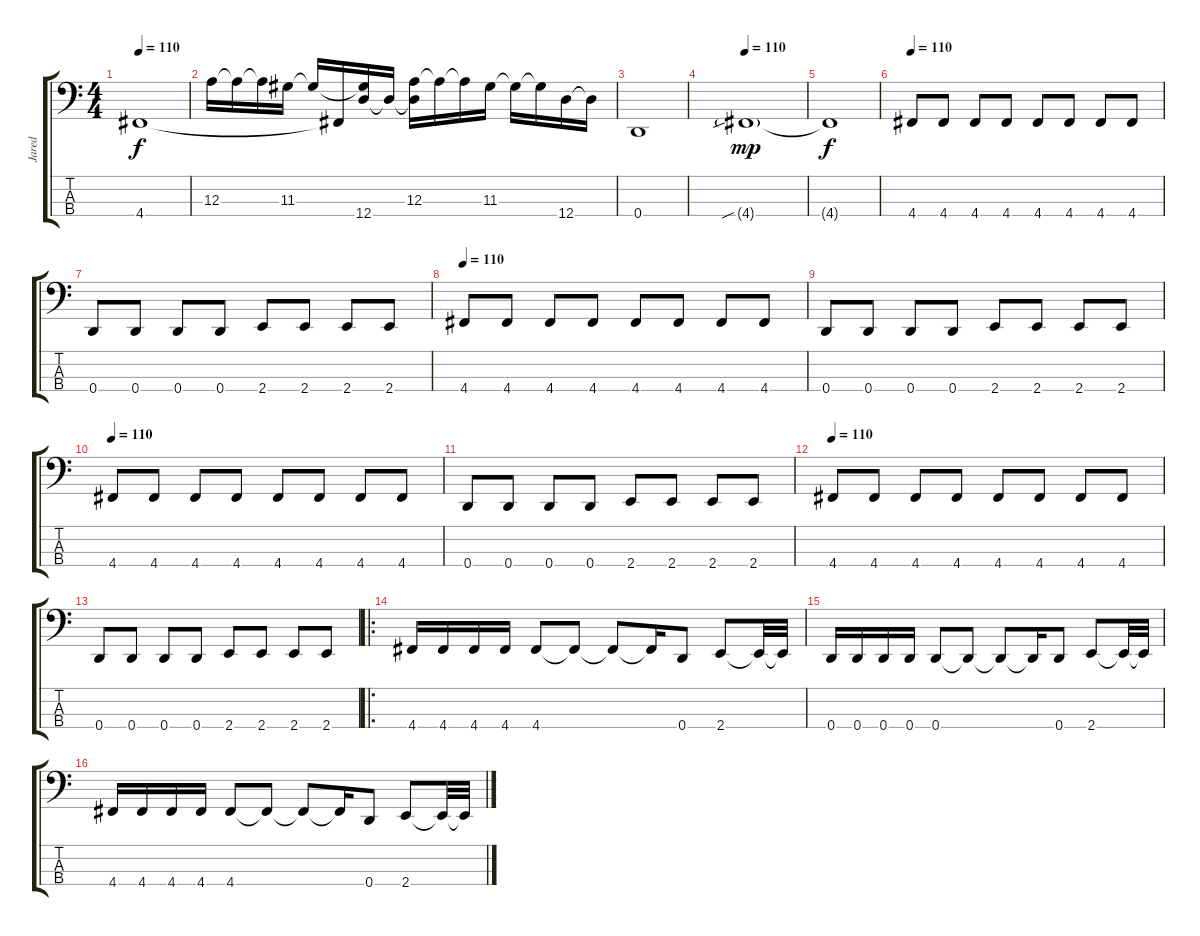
\track ("Jared" "Jared") {instrument electricbassfinger}
\staff {score tabs}
\tuning (G2 D2 A1 D1) {hide}
\ts (4 4)
\tempo 110
\clef f4
\ks c
4.4.1{dy f} |
12.3.16 12.3{t}.16 12.3{t}.16 11.3.16 11.3{t}.16 4.4{t}.16 (11.3{t} 12.4).16 12.4{t}.16 (12.3 12.4{t}).16 12.3{t}.16 12.3{t}.16 11.3.16 11.3{t}.16 11.3{t}.16 12.4.16 12.4{t}.16 |
0.4.1 |
\tempo 110
4.4{sib g}.1{dy mp} |
4.4{t}.1{dy f} |
\tempo 110
4.4.8 4.4.8 4.4.8 4.4.8 4.4.8 4.4.8 4.4.8 4.4.8 |
0.4.8 0.4.8 0.4.8 0.4.8 2.4.8 2.4.8 2.4.8 2.4.8 |
\tempo 110
4.4.8 4.4.8 4.4.8 4.4.8 4.4.8 4.4.8 4.4.8 4.4.8 |
0.4.8 0.4.8 0.4.8 0.4.8 2.4.8 2.4.8 2.4.8 2.4.8 |
\tempo 110
4.4.8 4.4.8 4.4.8 4.4.8 4.4.8 4.4.8 4.4.8 4.4.8 |
0.4.8 0.4.8 0.4.8 0.4.8 2.4.8 2.4.8 2.4.8 2.4.8 |
\tempo 110
4.4.8 4.4.8 4.4.8 4.4.8 4.4.8 4.4.8 4.4.8 4.4.8 |
0.4.8 0.4.8 0.4.8 0.4.8 2.4.8 2.4.8 2.4.8 2.4.8 |
\ro
4.4.16 4.4.16 4.4.16 4.4.16 4.4.8 4.4{t}.8 4.4{t}.8 4.4{t}.16 0.4.8 2.4.8 2.4{t}.32 2.4{t}.32 |
0.4.16 0.4.16 0.4.16 0.4.16 0.4.8 0.4{t}.8 0.4{t}.8 0.4{t}.16 0.4.8 2.4.8 2.4{t}.32 2.4{t}.32 |
4.4.16 4.4.16 4.4.16 4.4.16 4.4.8 4.4{t}.8 4.4{t}.8 4.4{t}.16 0.4.8 2.4.8 2.4{t}.32 2.4{t}.32
